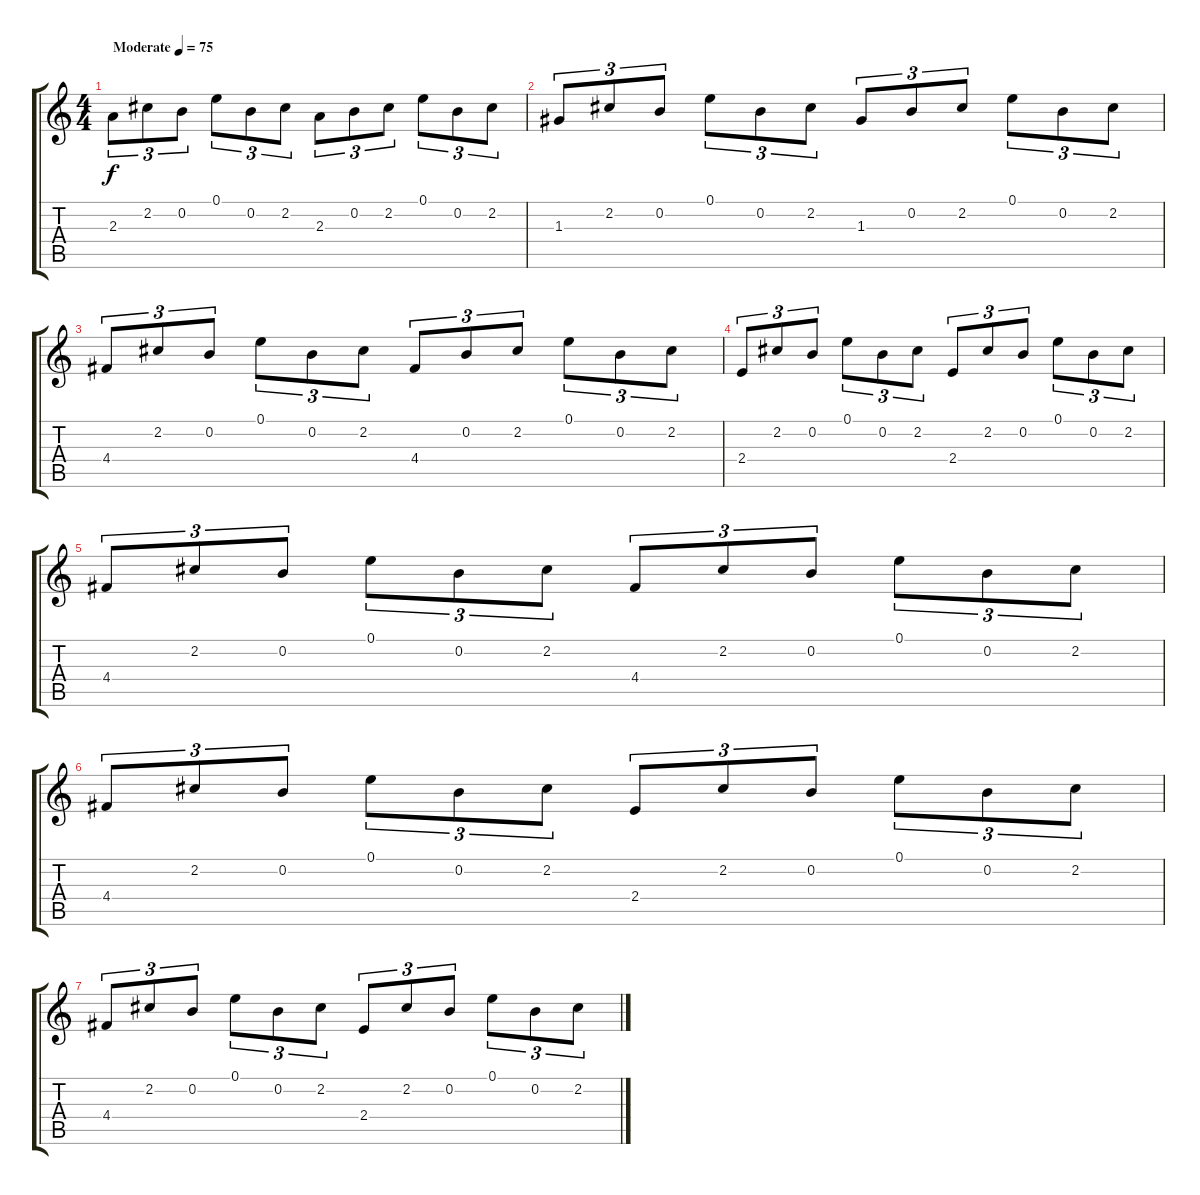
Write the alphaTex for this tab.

\track "" {instrument acousticguitarnylon}
\staff {score tabs}
\tuning (E4 B3 G3 D3 A2 E2) {hide}
\ts (4 4)
\tempo (75 "Moderate")
\clef g2
\ks c
2.3.8{tu (3 2) dy f instrument acousticguitarnylon} 2.2.8{tu (3 2)} 0.2.8{tu (3 2)} 0.1.8{tu (3 2)} 0.2.8{tu (3 2)} 2.2.8{tu (3 2)} 2.3.8{tu (3 2)} 0.2.8{tu (3 2)} 2.2.8{tu (3 2)} 0.1.8{tu (3 2)} 0.2.8{tu (3 2)} 2.2.8{tu (3 2)} |
1.3.8{tu (3 2)} 2.2.8{tu (3 2)} 0.2.8{tu (3 2)} 0.1.8{tu (3 2)} 0.2.8{tu (3 2)} 2.2.8{tu (3 2)} 1.3.8{tu (3 2)} 0.2.8{tu (3 2)} 2.2.8{tu (3 2)} 0.1.8{tu (3 2)} 0.2.8{tu (3 2)} 2.2.8{tu (3 2)} |
4.4.8{tu (3 2)} 2.2.8{tu (3 2)} 0.2.8{tu (3 2)} 0.1.8{tu (3 2)} 0.2.8{tu (3 2)} 2.2.8{tu (3 2)} 4.4.8{tu (3 2)} 0.2.8{tu (3 2)} 2.2.8{tu (3 2)} 0.1.8{tu (3 2)} 0.2.8{tu (3 2)} 2.2.8{tu (3 2)} |
2.4.8{tu (3 2)} 2.2.8{tu (3 2)} 0.2.8{tu (3 2)} 0.1.8{tu (3 2)} 0.2.8{tu (3 2)} 2.2.8{tu (3 2)} 2.4.8{tu (3 2)} 2.2.8{tu (3 2)} 0.2.8{tu (3 2)} 0.1.8{tu (3 2)} 0.2.8{tu (3 2)} 2.2.8{tu (3 2)} |
4.4.8{tu (3 2)} 2.2.8{tu (3 2)} 0.2.8{tu (3 2)} 0.1.8{tu (3 2)} 0.2.8{tu (3 2)} 2.2.8{tu (3 2)} 4.4.8{tu (3 2)} 2.2.8{tu (3 2)} 0.2.8{tu (3 2)} 0.1.8{tu (3 2)} 0.2.8{tu (3 2)} 2.2.8{tu (3 2)} |
4.4.8{tu (3 2)} 2.2.8{tu (3 2)} 0.2.8{tu (3 2)} 0.1.8{tu (3 2)} 0.2.8{tu (3 2)} 2.2.8{tu (3 2)} 2.4.8{tu (3 2)} 2.2.8{tu (3 2)} 0.2.8{tu (3 2)} 0.1.8{tu (3 2)} 0.2.8{tu (3 2)} 2.2.8{tu (3 2)} |
4.4.8{tu (3 2)} 2.2.8{tu (3 2)} 0.2.8{tu (3 2)} 0.1.8{tu (3 2)} 0.2.8{tu (3 2)} 2.2.8{tu (3 2)} 2.4.8{tu (3 2)} 2.2.8{tu (3 2)} 0.2.8{tu (3 2)} 0.1.8{tu (3 2)} 0.2.8{tu (3 2)} 2.2.8{tu (3 2)}
